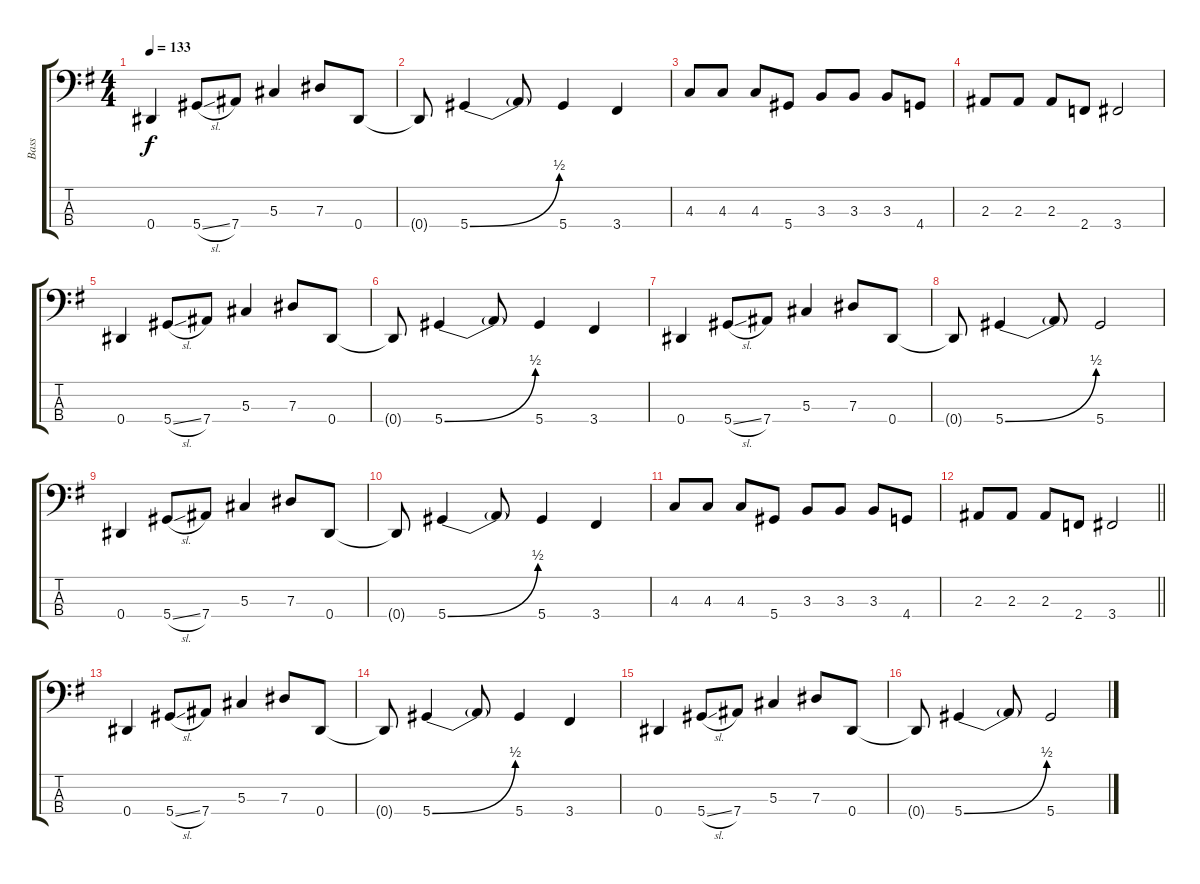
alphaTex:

\track ("Bass" "Bass") {instrument electricbasspick}
\staff {score tabs}
\tuning (Gb2 Db2 Ab1 Eb1) {hide}
\ts (4 4)
\tempo 133
\clef f4
\ks g
0.4.4{dy f} 5.4{sl}.8 7.4.8 5.3.4 7.3.8 0.4.8 |
0.4{t}.8 5.4{be (bend 0 0 60 2)}.4 5.4{t}.8 5.4.4 3.4.4 |
4.3.8 4.3.8 4.3.8 5.4.8 3.3.8 3.3.8 3.3.8 4.4.8 |
2.3.8 2.3.8 2.3.8 2.4.8 3.4.2 |
0.4.4 5.4{sl}.8 7.4.8 5.3.4 7.3.8 0.4.8 |
0.4{t}.8 5.4{be (bend 0 0 60 2)}.4 5.4{t}.8 5.4.4 3.4.4 |
0.4.4 5.4{sl}.8 7.4.8 5.3.4 7.3.8 0.4.8 |
0.4{t}.8 5.4{be (bend 0 0 60 2)}.4 5.4{t}.8 5.4.2 |
0.4.4 5.4{sl}.8 7.4.8 5.3.4 7.3.8 0.4.8 |
0.4{t}.8 5.4{be (bend 0 0 60 2)}.4 5.4{t}.8 5.4.4 3.4.4 |
4.3.8 4.3.8 4.3.8 5.4.8 3.3.8 3.3.8 3.3.8 4.4.8 |
\barLineRight lightlight
2.3.8 2.3.8 2.3.8 2.4.8 3.4.2 |
\section ("" " ")
0.4.4 5.4{sl}.8 7.4.8 5.3.4 7.3.8 0.4.8 |
0.4{t}.8 5.4{be (bend 0 0 60 2)}.4 5.4{t}.8 5.4.4 3.4.4 |
0.4.4 5.4{sl}.8 7.4.8 5.3.4 7.3.8 0.4.8 |
0.4{t}.8 5.4{be (bend 0 0 60 2)}.4 5.4{t}.8 5.4.2
